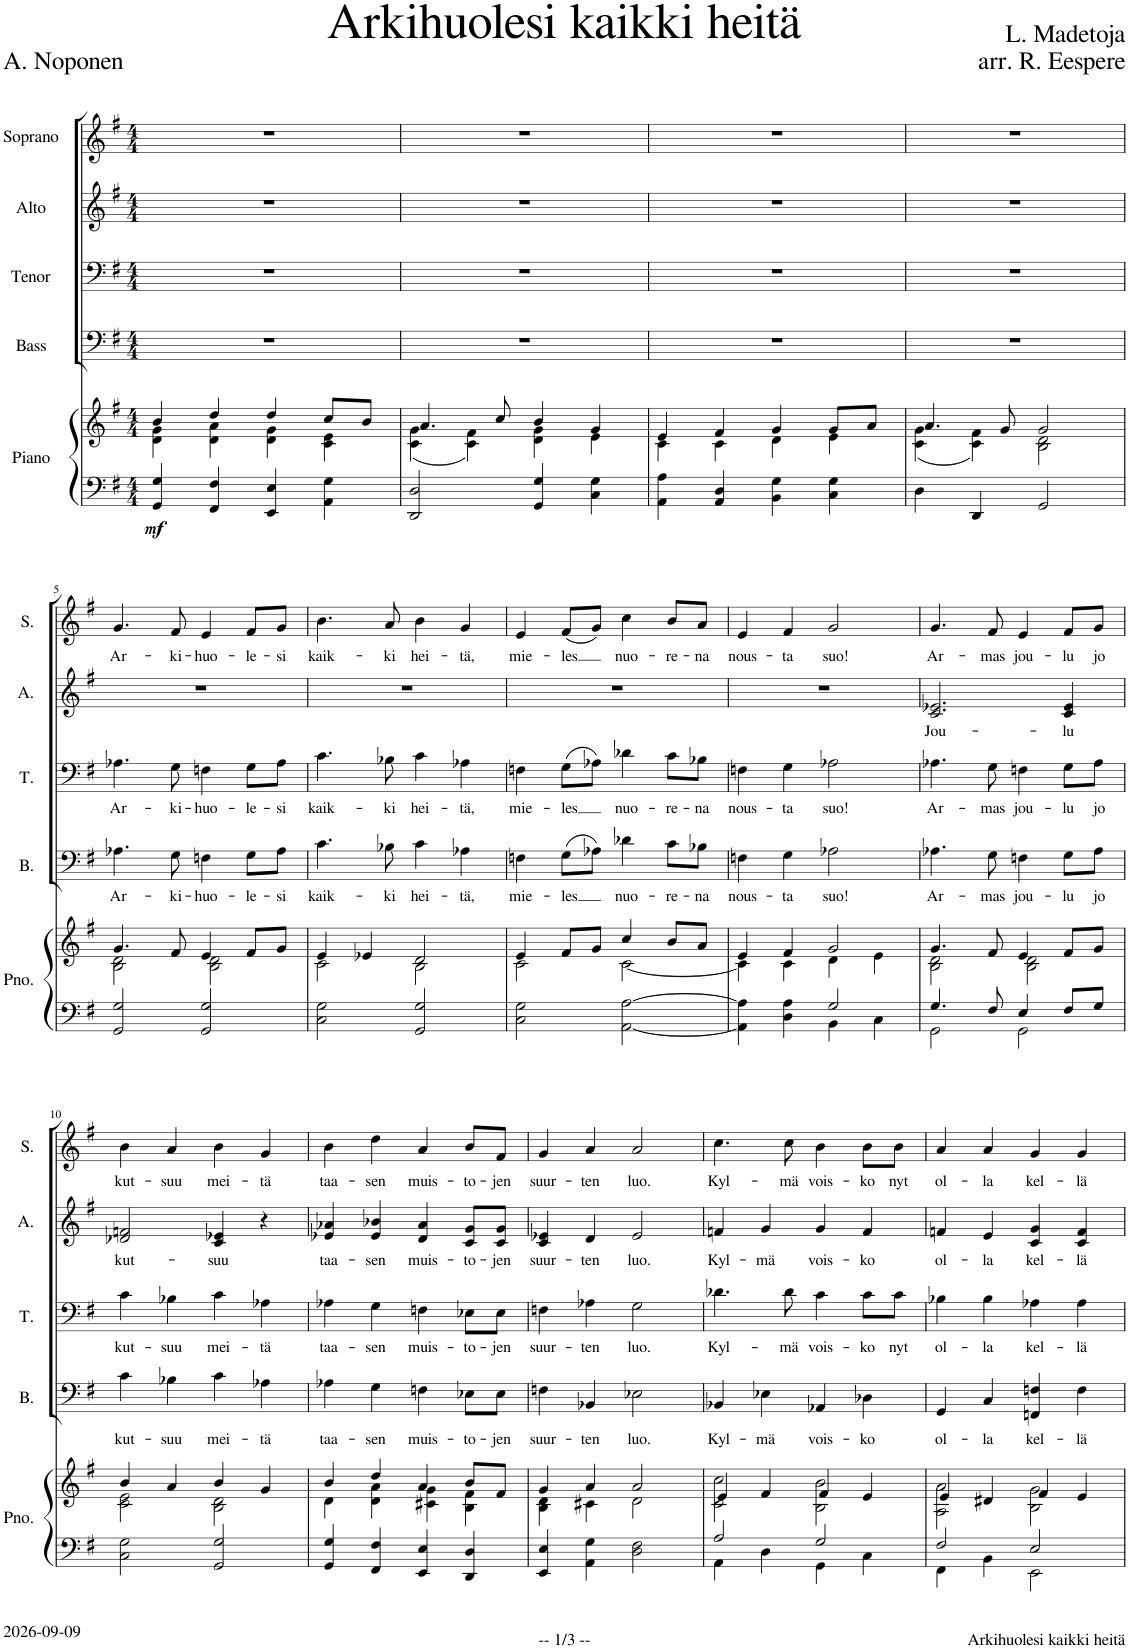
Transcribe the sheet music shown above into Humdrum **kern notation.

**kern	**kern	**dynam	**kern	**text	**kern	**text	**kern	**text	**kern	**text
*part5	*part5	*part5	*part4	*part4	*part3	*part3	*part2	*part2	*part1	*part1
*staff6	*staff5	*staff5/6	*staff4	*staff4	*staff3	*staff3	*staff2	*staff2	*staff1	*staff1
*I"Piano	*	*	*I"Bass	*	*I"Tenor	*	*I"Alto	*	*I"Soprano	*
*I'Pno.	*	*	*I'B.	*	*I'T.	*	*I'A.	*	*I'S.	*
*clefF4	*clefG2	*	*clefF4	*	*clefF4	*	*clefG2	*	*clefG2	*
*	*	*	*	*	*	*	*Trd1c2	*	*	*
*k[f#]	*k[f#]	*	*k[f#]	*	*k[f#]	*	*k[f#]	*	*k[f#]	*
*M4/4	*M4/4	*	*M4/4	*	*M4/4	*	*M4/4	*	*M4/4	*
=1	=1	=1	=1	=1	=1	=1	=1	=1	=1	=1
*	*^	*	*	*	*	*	*	*	*	*
!	!	!	!LO:DY:b=2	!	!	!	!	!	!	!	!
4GG/ 4G/	4b/	4d\ 4g\	mf	1r	.	1r	.	1r	.	1r	.
4FF#/ 4F#/	4dd/	4d\ 4a\	.	.	.	.	.	.	.	.	.
4EE/ 4E/	4dd/	4d\ 4g\	.	.	.	.	.	.	.	.	.
4AA\ 4G\	8cc/L	4c\ 4e\	.	.	.	.	.	.	.	.	.
.	8b/J	.	.	.	.	.	.	.	.	.	.
=2	=2	=2	=2	=2	=2	=2	=2	=2	=2	=2	=2
2DD/ 2D/	4.a/	(4c\ 4g\	.	1r	.	1r	.	1r	.	1r	.
.	.	4c\ 4f#\)	.	.	.	.	.	.	.	.	.
.	8cc/	.	.	.	.	.	.	.	.	.	.
4GG/ 4G/	4b/	4d\ 4g\	.	.	.	.	.	.	.	.	.
4C\ 4G\	4g/	4e\	.	.	.	.	.	.	.	.	.
=3	=3	=3	=3	=3	=3	=3	=3	=3	=3	=3	=3
4AA\ 4A\	4e/	4c\	.	1r	.	1r	.	1r	.	1r	.
4AA/ 4D/	4f#/	4c\	.	.	.	.	.	.	.	.	.
4BB\ 4G\	4g/	4d\	.	.	.	.	.	.	.	.	.
4C\ 4G\	8g/L	4e\	.	.	.	.	.	.	.	.	.
.	8a/J	.	.	.	.	.	.	.	.	.	.
=4	=4	=4	=4	=4	=4	=4	=4	=4	=4	=4	=4
4D\	4.a/	(4c\ 4g\	.	1r	.	1r	.	1r	.	1r	.
4DD/	.	4c\ 4f#\)	.	.	.	.	.	.	.	.	.
.	8g/	.	.	.	.	.	.	.	.	.	.
2GG/	2g/	2B\ 2d\	.	.	.	.	.	.	.	.	.
!!LO:LB:g=z
=5	=5	=5	=5	=5	=5	=5	=5	=5	=5	=5	=5
!	!	!	!	!	!LO:LY:b	!	!LO:LY:b	!	!	!	!LO:LY:b
2GG/ 2G/	4.g/	2B\ 2d\	.	4.A-X\	Ar-	4.A-X\	Ar-	1r	.	4.g/	Ar-
!	!	!	!	!	!LO:LY:b	!	!LO:LY:b	!	!	!	!LO:LY:b
.	8f#/	.	.	8G\	-ki-	8G\	-ki-	.	.	8f#/	-ki-
!	!	!	!	!	!LO:LY:b	!	!LO:LY:b	!	!	!	!LO:LY:b
2GG/ 2G/	4e/	2B\ 2d\	.	4Fn\	-huo-	4Fn\	-huo-	.	.	4e/	-huo-
!	!	!	!	!	!LO:LY:b	!	!LO:LY:b	!	!	!	!LO:LY:b
.	8f#/L	.	.	8G\L	-le-	8G\L	-le-	.	.	8f#/L	-le-
!	!	!	!	!	!LO:LY:b	!	!LO:LY:b	!	!	!	!LO:LY:b
.	8g/J	.	.	8A-\J	-si	8A-\J	-si	.	.	8g/J	-si
=6	=6	=6	=6	=6	=6	=6	=6	=6	=6	=6	=6
!	!	!	!	!	!LO:LY:b	!	!LO:LY:b	!	!	!	!LO:LY:b
2C\ 2G\	4e/	2c\	.	4.c\	kaik-	4.c\	kaik-	1r	.	4.b\	kaik-
.	4e-X/	.	.	.	.	.	.	.	.	.	.
!	!	!	!	!	!LO:LY:b	!	!LO:LY:b	!	!	!	!LO:LY:b
.	.	.	.	8B-X\	-ki	8B-X\	-ki	.	.	8a/	-ki
!	!	!	!	!	!LO:LY:b	!	!LO:LY:b	!	!	!	!LO:LY:b
2GG/ 2G/	2d/	2B\	.	4c\	hei-	4c\	hei-	.	.	4b\	hei-
!	!	!	!	!	!LO:LY:b	!	!LO:LY:b	!	!	!	!LO:LY:b
.	.	.	.	4A-X\	-tä,	4A-X\	-tä,	.	.	4g/	-tä,
=7	=7	=7	=7	=7	=7	=7	=7	=7	=7	=7	=7
!	!	!	!	!	!LO:LY:b	!	!LO:LY:b	!	!	!	!LO:LY:b
2C\ 2G\	4e/	2c\	.	4Fn\	mie-	4Fn\	mie-	1r	.	4e/	mie-
!	!	!	!	!	!LO:LY:b	!	!LO:LY:b	!	!	!	!LO:LY:b
.	8f#/L	.	.	(8G\L	-les	(8G\L	-les	.	.	(8f#/L	-les
.	8g/J	.	.	8A-X\J)	.	8A-X\J)	.	.	.	8g/J)	.
!	!	!	!	!	!LO:LY:b	!	!LO:LY:b	!	!	!	!LO:LY:b
[2AA\ [2A\	4cc/	[2c\	.	4d-X\	nuo-	4d-X\	nuo-	.	.	4cc\	nuo-
!	!	!	!	!	!LO:LY:b	!	!LO:LY:b	!	!	!	!LO:LY:b
.	8b/L	.	.	8c\L	-re-	8c\L	-re-	.	.	8b/L	-re-
!	!	!	!	!	!LO:LY:b	!	!LO:LY:b	!	!	!	!LO:LY:b
.	8a/J	.	.	8B-X\J	-na	8B-X\J	-na	.	.	8a/J	-na
=8	=8	=8	=8	=8	=8	=8	=8	=8	=8	=8	=8
*^	*	*	*	*	*	*	*	*	*	*	*
!	!	!	!	!	!	!LO:LY:b	!	!LO:LY:b	!	!	!	!LO:LY:b
4AA\] 4A\]	2ryy	4e/	4c\]	.	4Fn\	nous-	4Fn\	nous-	1r	.	4e/	nous-
!	!	!	!	!	!	!LO:LY:b	!	!LO:LY:b	!	!	!	!LO:LY:b
4D\ 4A\	.	4f#/	4c\	.	4G\	-ta	4G\	-ta	.	.	4f#/	-ta
!	!	!	!	!	!	!LO:LY:b	!	!LO:LY:b	!	!	!	!LO:LY:b
2G/	4BB\	2g/	4d\	.	2A-X\	suo!	2A-X\	suo!	.	.	2g/	suo!
.	4C\	.	4e\	.	.	.	.	.	.	.	.	.
=9	=9	=9	=9	=9	=9	=9	=9	=9	=9	=9	=9	=9
!	!	!	!	!	!	!LO:LY:b	!	!LO:LY:b	!	!LO:LY:b	!	!LO:LY:b
4.G/	2GG\	4.g/	2B\ 2d\	.	4.A-X\	Ar-	4.A-X\	Ar-	2.c/ 2.e-X/	Jou-	4.g/	Ar-
!	!	!	!	!	!	!LO:LY:b	!	!LO:LY:b	!	!	!	!LO:LY:b
8F#/	.	8f#/	.	.	8G\	-mas	8G\	-mas	.	.	8f#/	-mas
!	!	!	!	!	!	!LO:LY:b	!	!LO:LY:b	!	!	!	!LO:LY:b
4E/	2GG\	4e/	2B\ 2d\	.	4Fn\	jou-	4Fn\	jou-	.	.	4e/	jou-
!	!	!	!	!	!	!LO:LY:b	!	!LO:LY:b	!	!LO:LY:b	!	!LO:LY:b
8F#/L	.	8f#/L	.	.	8G\L	-lu	8G\L	-lu	4c/ 4e-/	-lu	8f#/L	-lu
!	!	!	!	!	!	!LO:LY:b	!	!LO:LY:b	!	!	!	!LO:LY:b
8G/J	.	8g/J	.	.	8A-\J	jo	8A-\J	jo	.	.	8g/J	jo
*v	*v	*	*	*	*	*	*	*	*	*	*	*
!!LO:LB:g=z
=10	=10	=10	=10	=10	=10	=10	=10	=10	=10	=10	=10
!	!	!	!	!	!LO:LY:b	!	!LO:LY:b	!	!LO:LY:b	!	!LO:LY:b
2C\ 2G\	4b/	2c\ 2e\	.	4c\	kut-	4c\	kut-	2d-X/ 2fn/	kut-	4b\	kut-
!	!	!	!	!	!LO:LY:b	!	!LO:LY:b	!	!	!	!LO:LY:b
.	4a/	.	.	4B-X\	-suu	4B-X\	-suu	.	.	4a/	-suu
!	!	!	!	!	!LO:LY:b	!	!LO:LY:b	!	!LO:LY:b	!	!LO:LY:b
2GG/ 2G/	4b/	2B\ 2d\	.	4c\	mei-	4c\	mei-	4c/ 4e-X/	-suu	4b\	mei-
!	!	!	!	!	!LO:LY:b	!	!LO:LY:b	!	!	!	!LO:LY:b
.	4g/	.	.	4A-X\	-tä	4A-X\	-tä	4r	.	4g/	-tä
=11	=11	=11	=11	=11	=11	=11	=11	=11	=11	=11	=11
!	!	!	!	!	!LO:LY:b	!	!LO:LY:b	!	!LO:LY:b	!	!LO:LY:b
4GG/ 4G/	4b/	4d\	.	4A-X\	taa-	4A-X\	taa-	4e-X/ 4a-X/	taa-	4b\	taa-
!	!	!	!	!	!LO:LY:b	!	!LO:LY:b	!	!LO:LY:b	!	!LO:LY:b
4FF#/ 4F#/	4dd/	4d\ 4a\	.	4G\	-sen	4G\	-sen	4e-/ 4b-X/	-sen	4dd\	-sen
!	!	!	!	!	!LO:LY:b	!	!LO:LY:b	!	!LO:LY:b	!	!LO:LY:b
4EE/ 4E/	4a/	4c#X\ 4g\	.	4Fn\	muis-	4Fn\	muis-	4d/ 4a-/	muis-	4a/	muis-
!	!	!	!	!	!LO:LY:b	!	!LO:LY:b	!	!LO:LY:b	!	!LO:LY:b
4DD/ 4D/	8b/L	4B\ 4f#\	.	8E-X\L	-to-	8E-X\L	-to-	8c/ 8g/L	-to-	8b/L	-to-
!	!	!	!	!	!LO:LY:b	!	!LO:LY:b	!	!LO:LY:b	!	!LO:LY:b
.	8f#/J	.	.	8E-\J	-jen	8E-\J	-jen	8c/ 8g/J	-jen	8f#/J	-jen
=12	=12	=12	=12	=12	=12	=12	=12	=12	=12	=12	=12
!	!	!	!	!	!LO:LY:b	!	!LO:LY:b	!	!LO:LY:b	!	!LO:LY:b
4EE/ 4E/	4g/	4B\ 4d\	.	4Fn\	suur-	4Fn\	suur-	4c/ 4e-X/	suur-	4g/	suur-
!	!	!	!	!	!LO:LY:b	!	!LO:LY:b	!	!LO:LY:b	!	!LO:LY:b
4AA\ 4G\	4a/	4c#X\	.	4BB-X/	-ten	4A-X\	-ten	4d/	-ten	4a/	-ten
!	!	!	!	!	!LO:LY:b	!	!LO:LY:b	!	!LO:LY:b	!	!LO:LY:b
2D\ 2F#\	2a/	2d\	.	2E-X\	luo.	2G\	luo.	2e-/	luo.	2a/	luo.
=13	=13	=13	=13	=13	=13	=13	=13	=13	=13	=13	=13
*^	*	*	*	*	*	*	*	*	*	*	*
!	!	!	!	!	!	!LO:LY:b	!	!LO:LY:b	!	!LO:LY:b	!	!LO:LY:b
2A/	4AA\	4e/	2c\ 2cc\	.	4BB-X/	Kyl-	4.d-X\	Kyl-	4fn/	Kyl-	4.cc\	Kyl-
!	!	!	!	!	!	!LO:LY:b	!	!	!	!LO:LY:b	!	!
.	4D\	4f#/	.	.	4E-X\	-mä	.	.	4g/	-mä	.	.
!	!	!	!	!	!	!	!	!LO:LY:b	!	!	!	!LO:LY:b
.	.	.	.	.	.	.	8d-\	-mä	.	.	8cc\	-mä
!	!	!	!	!	!	!LO:LY:b	!	!LO:LY:b	!	!LO:LY:b	!	!LO:LY:b
2G/	4GG\	4f#/	2B\ 2b\	.	4AA-X/	vois-	4c\	vois-	4g/	vois-	4b\	vois-
!	!	!	!	!	!	!LO:LY:b	!	!LO:LY:b	!	!LO:LY:b	!	!LO:LY:b
.	4C\	4e/	.	.	4D-X\	-ko	8c\L	-ko	4f/	-ko	8b\L	-ko
!	!	!	!	!	!	!	!	!LO:LY:b	!	!	!	!LO:LY:b
.	.	.	.	.	.	.	8c\J	nyt	.	.	8b\J	nyt
=14	=14	=14	=14	=14	=14	=14	=14	=14	=14	=14	=14	=14
!	!	!	!	!	!	!LO:LY:b	!	!LO:LY:b	!	!LO:LY:b	!	!LO:LY:b
2F#/	4FF#\	4e/	2A\ 2a\	.	4GG/	ol-	4B-X\	ol-	4fn/	ol-	4a/	ol-
!	!	!	!	!	!	!LO:LY:b	!	!LO:LY:b	!	!LO:LY:b	!	!LO:LY:b
.	4BB\	4d#X/	.	.	4C/	-la	4B-\	-la	4e/	-la	4a/	-la
!	!	!	!	!	!	!LO:LY:b	!	!LO:LY:b	!	!LO:LY:b	!	!LO:LY:b
2E/	2EE\	4f#/	2B\ 2g\	.	4FFn/ 4Fn/	kel-	4A-X\	kel-	4c/ 4g/	kel-	4g/	kel-
!	!	!	!	!	!	!LO:LY:b	!	!LO:LY:b	!	!LO:LY:b	!	!LO:LY:b
.	.	4e/	.	.	4F\	-lä	4A-\	-lä	4c/ 4f/	-lä	4g/	-lä
*v	*v	*	*	*	*	*	*	*	*	*	*	*
*	*v	*v	*	*	*	*	*	*	*	*	*
=	=	=	=	=	=	=	=	=	=	=
*-	*-	*-	*-	*-	*-	*-	*-	*-	*-	*-
